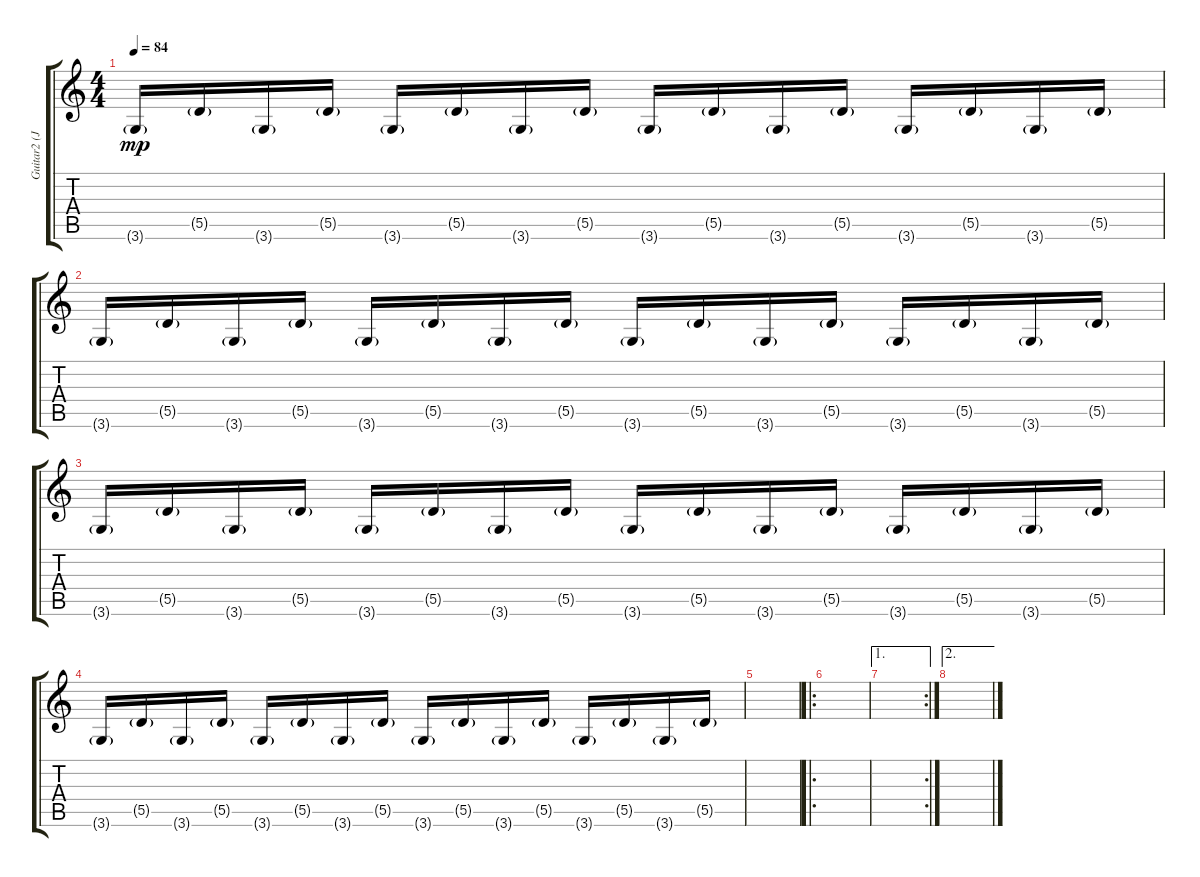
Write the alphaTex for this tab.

\track ("Guitar2 (Jonas)" "Guitar2 (J") {instrument electricguitarclean}
\staff {score tabs}
\tuning (E4 B3 G3 D3 A2 E2) {hide}
\ts (4 4)
\tempo 84
\clef g2
\ks c
3.6{g}.16{dy mp} 5.5{g}.16 3.6{g}.16 5.5{g}.16 3.6{g}.16 5.5{g}.16 3.6{g}.16 5.5{g}.16 3.6{g}.16 5.5{g}.16 3.6{g}.16 5.5{g}.16 3.6{g}.16 5.5{g}.16 3.6{g}.16 5.5{g}.16 |
3.6{g}.16 5.5{g}.16 3.6{g}.16 5.5{g}.16 3.6{g}.16 5.5{g}.16 3.6{g}.16 5.5{g}.16 3.6{g}.16 5.5{g}.16 3.6{g}.16 5.5{g}.16 3.6{g}.16 5.5{g}.16 3.6{g}.16 5.5{g}.16 |
3.6{g}.16 5.5{g}.16 3.6{g}.16 5.5{g}.16 3.6{g}.16 5.5{g}.16 3.6{g}.16 5.5{g}.16 3.6{g}.16 5.5{g}.16 3.6{g}.16 5.5{g}.16 3.6{g}.16 5.5{g}.16 3.6{g}.16 5.5{g}.16 |
3.6{g}.16 5.5{g}.16 3.6{g}.16 5.5{g}.16 3.6{g}.16 5.5{g}.16 3.6{g}.16 5.5{g}.16 3.6{g}.16 5.5{g}.16 3.6{g}.16 5.5{g}.16 3.6{g}.16 5.5{g}.16 3.6{g}.16 5.5{g}.16 |
|
\ro
|
\ae 1
\rc 2
|
\ae 2
